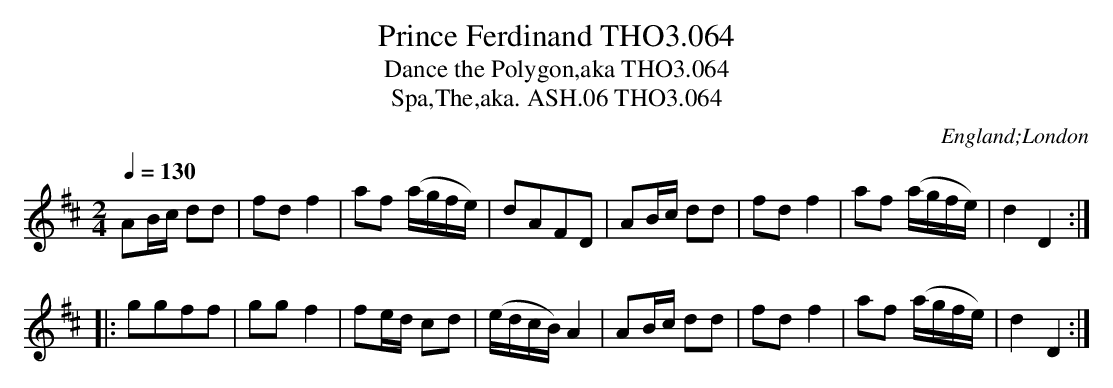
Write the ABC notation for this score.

X:1
T:Prince Ferdinand THO3.064
T:Dance the Polygon,aka THO3.064
T:Spa,The,aka. ASH.06 THO3.064
O:England;London
M:2/4
L:1/8
Q:1/4=130
K:D
AB/c/ dd|fd f2|af (a/g/f/e/)|dAFD|\
AB/c/ dd|fd f2|af (a/g/f/e/)|d2D2:|
|:ggff|gg f2|fe/d/ cd|(e/d/c/B/) A2|\
AB/c/ dd|fd f2|af (a/g/f/e/)|d2D2:|
